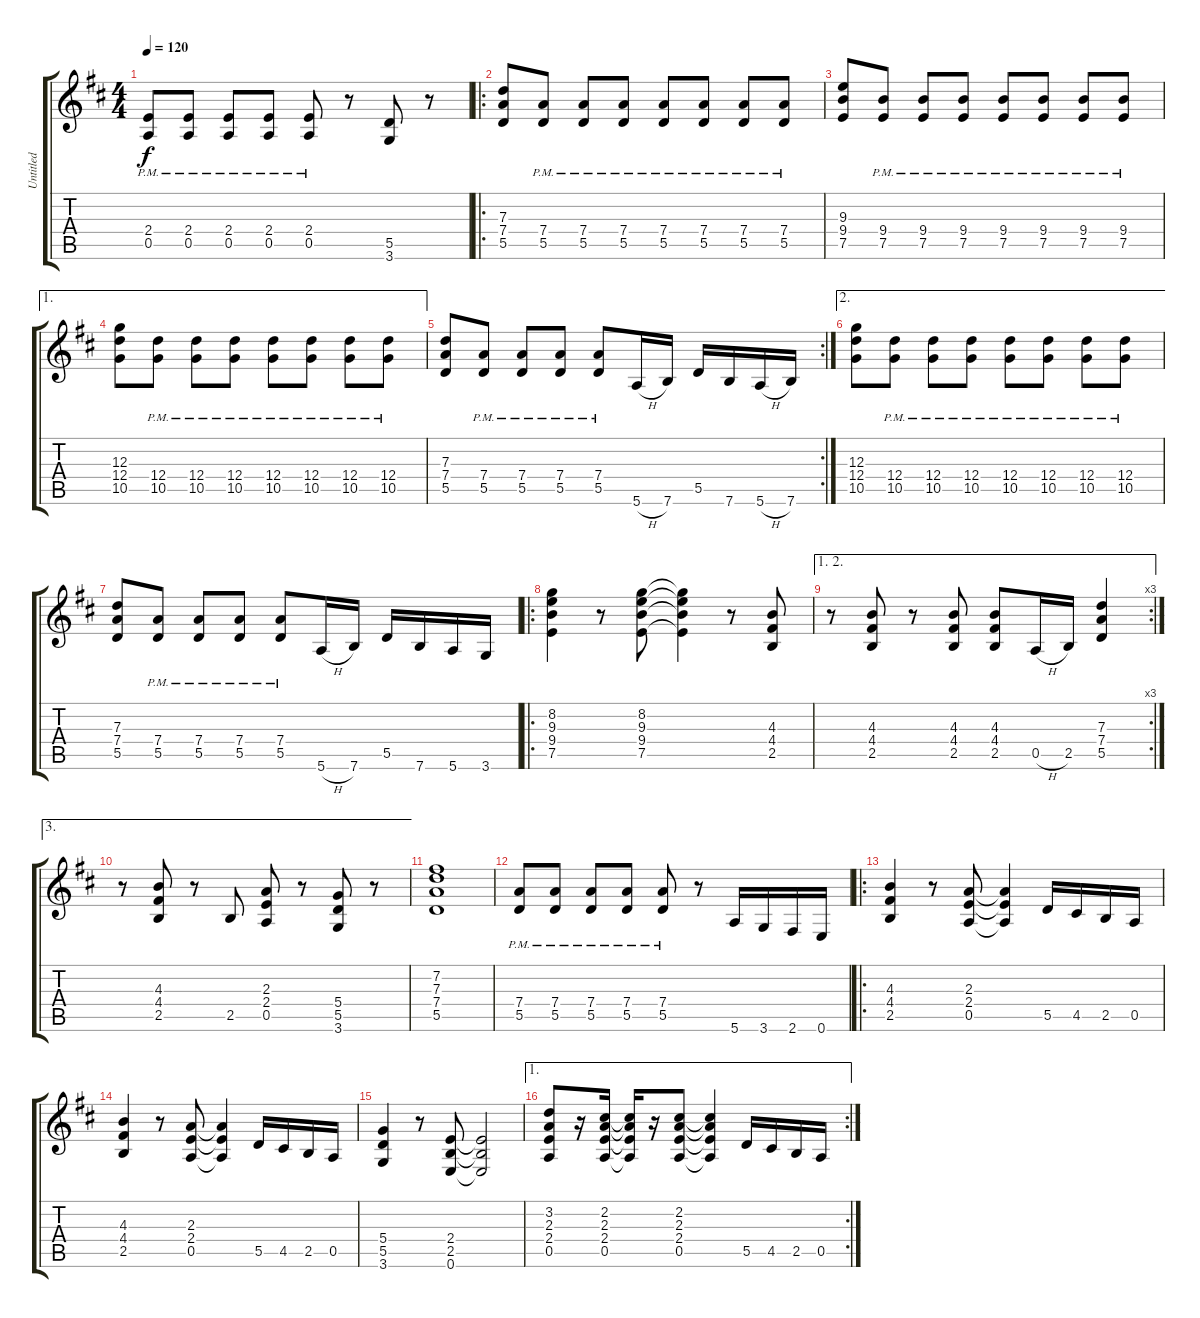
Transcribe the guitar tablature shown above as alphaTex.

\track ("Untitled" "Untitled") {instrument distortionguitar}
\staff {score tabs}
\tuning (E4 B3 G3 D3 A2 E2) {hide}
\ts (4 4)
\tempo 120
\clef g2
\ks d
(2.4{pm} 0.5{pm}).8{dy f} (2.4{pm} 0.5{pm}).8 (2.4{pm} 0.5{pm}).8 (2.4{pm} 0.5{pm}).8 (2.4{pm} 0.5{pm}).8 r.8 (5.5 3.6).8 r.8 |
\ro
(7.3 7.4 5.5).8 (7.4{pm} 5.5{pm}).8 (7.4{pm} 5.5{pm}).8 (7.4{pm} 5.5{pm}).8 (7.4{pm} 5.5{pm}).8 (7.4{pm} 5.5{pm}).8 (7.4{pm} 5.5{pm}).8 (7.4{pm} 5.5{pm}).8 |
(9.3 9.4 7.5).8 (9.4{pm} 7.5{pm}).8 (9.4{pm} 7.5{pm}).8 (9.4{pm} 7.5{pm}).8 (9.4{pm} 7.5{pm}).8 (9.4{pm} 7.5{pm}).8 (9.4{pm} 7.5{pm}).8 (9.4{pm} 7.5{pm}).8 |
\ae 1
(12.3 12.4 10.5).8 (12.4{pm} 10.5{pm}).8 (12.4{pm} 10.5{pm}).8 (12.4{pm} 10.5{pm}).8 (12.4{pm} 10.5{pm}).8 (12.4{pm} 10.5{pm}).8 (12.4{pm} 10.5{pm}).8 (12.4{pm} 10.5{pm}).8 |
\rc 2
(7.3 7.4 5.5).8 (7.4{pm} 5.5{pm}).8 (7.4{pm} 5.5{pm}).8 (7.4{pm} 5.5{pm}).8 (7.4{pm} 5.5{pm}).8 5.6{h}.16 7.6.16 5.5.16 7.6.16 5.6{h}.16 7.6.16 |
\ae 2
(12.3 12.4 10.5).8 (12.4{pm} 10.5{pm}).8 (12.4{pm} 10.5{pm}).8 (12.4{pm} 10.5{pm}).8 (12.4{pm} 10.5{pm}).8 (12.4{pm} 10.5{pm}).8 (12.4{pm} 10.5{pm}).8 (12.4{pm} 10.5{pm}).8 |
(7.3 7.4 5.5).8 (7.4{pm} 5.5{pm}).8 (7.4{pm} 5.5{pm}).8 (7.4{pm} 5.5{pm}).8 (7.4{pm} 5.5{pm}).8 5.6{h}.16 7.6.16 5.5.16 7.6.16 5.6.16 3.6.16 |
\ro
(8.2 9.3 9.4 7.5).4 r.8 (8.2 9.3 9.4 7.5).8 (8.2{t} 9.3{t} 9.4{t} 7.5{t}).4 r.8 (4.3 4.4 2.5).8 |
\ae (1 2)
\rc 3
r.8 (4.3 4.4 2.5).8 r.8 (4.3 4.4 2.5).8 (4.3 4.4 2.5).8 0.5{h}.16 2.5.16 (7.3 7.4 5.5).4 |
\ae 3
r.8 (4.3 4.4 2.5).8 r.8 2.5.8 (2.3 2.4 0.5).8 r.8 (5.4 5.5 3.6).8 r.8 |
(7.2 7.3 7.4 5.5).1 |
(7.4{pm} 5.5{pm}).8 (7.4{pm} 5.5{pm}).8 (7.4{pm} 5.5{pm}).8 (7.4{pm} 5.5{pm}).8 (7.4{pm} 5.5{pm}).8 r.8 5.6.16 3.6.16 2.6.16 0.6.16 |
\ro
(4.3 4.4 2.5).4 r.8 (2.3 2.4 0.5).8 (2.3{t} 2.4{t} 0.5{t}).4 5.5.16 4.5.16 2.5.16 0.5.16 |
(4.3 4.4 2.5).4 r.8 (2.3 2.4 0.5).8 (2.3{t} 2.4{t} 0.5{t}).4 5.5.16 4.5.16 2.5.16 0.5.16 |
(5.4 5.5 3.6).4 r.8 (2.4 2.5 0.6).8 (2.4{t} 2.5{t} 0.6{t}).2 |
\ae 1
\rc 2
(3.2 2.3 2.4 0.5).8 r.16 (2.2 2.3 2.4 0.5).16 (2.2{t} 2.3{t} 2.4{t} 0.5{t}).16 r.16 (2.2 2.3 2.4 0.5).8 (2.2{t} 2.3{t} 2.4{t} 0.5{t}).4 5.5.16 4.5.16 2.5.16 0.5.16
